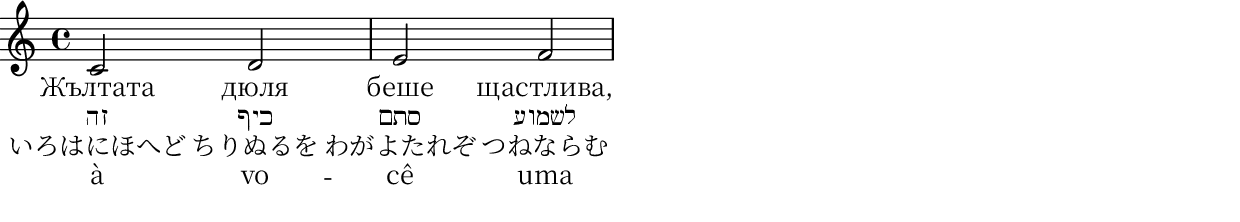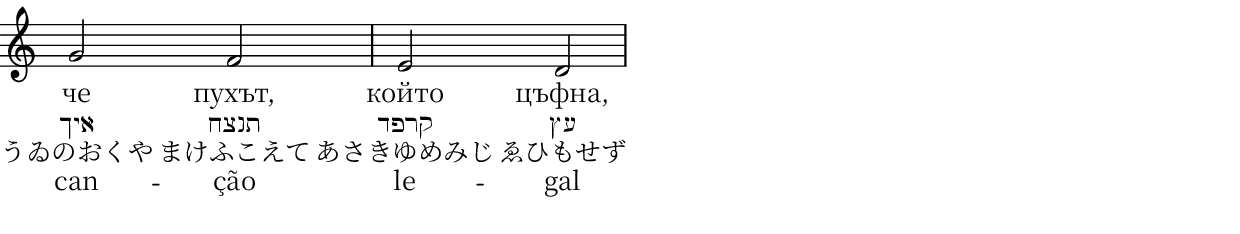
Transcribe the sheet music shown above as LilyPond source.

%% Generated by lilypond-book
%% Options: [exampleindent=10.16\mm,indent=0\mm,line-width=160\mm]
\include "lilypond-book-preamble.ly"


% ****************************************************************
% Start cut-&-pastable-section
% ****************************************************************

#(ly:set-option 'eps-box-padding 3.000000)



\paper {
  indent = 0\mm
  line-width = 160\mm
  % offset the left padding, also add 1mm as lilypond creates cropped
  % images with a little space on the right
  line-width = #(- line-width (* mm  3.000000) (* mm 1))
}

\layout {
  
}




% ****************************************************************
% ly snippet:
% ****************************************************************
\sourcefilename "/lilypond-2.24.3/input/regression/utf-8.ly"
\sourcefileline 0
\version "2.19.21"

\header {
  texidoc = "
Various scripts may be used for texts (like titles and lyrics) by
entering them in UTF-8 encoding, and using a Pango based backend.
Depending on the fonts installed, this fragment will render Bulgarian
(Cyrillic), Hebrew, Japanese and Portuguese.
"
}

%{
You may have to install additional fonts.

Red Hat Fedora

  linux-libertine-fonts (Latin, Cyrillic, Hebrew)
  google-noto-serif-jp-fonts (Japanese)

Debian GNU/Linux, Ubuntu

  fonts-linuxlibertine (Latin, Cyrillic, Hebrew)
  fonts-noto-cjk (Japanese)
%}

% 'Linux Libertine' fonts also contain Cyrillic and Hebrew glyphs.
\paper {
  #(define fonts
    (set-global-fonts
     #:roman "Linux Libertine O, Noto Serif CJK JP, Noto Serif JP, serif"
   ))
}

bulgarian = \lyricmode {
  Жълтата дюля беше щастлива, че пухът, който цъфна, замръзна като гьон.
}

hebrew = \lyricmode {
  זה כיף סתם לשמוע איך תנצח קרפד עץ טוב בגן.
}

japanese = \lyricmode {
  いろはにほへど ちりぬるを
  わがよたれぞ  つねならむ
  うゐのおくや  まけふこえて
  あさきゆめみじ ゑひもせず
}

% "a nice song for you"
portuguese = \lyricmode {
  à vo -- cê uma can -- ção le -- gal
}

\paper {
  ragged-right = ##T
}

\relative c' {
  c2 d
  e2 f
  g2 f
  e2 d
}
\addlyrics { \bulgarian }
\addlyrics { \hebrew }
\addlyrics { \japanese }
\addlyrics { \portuguese }



% ****************************************************************
% end ly snippet
% ****************************************************************
